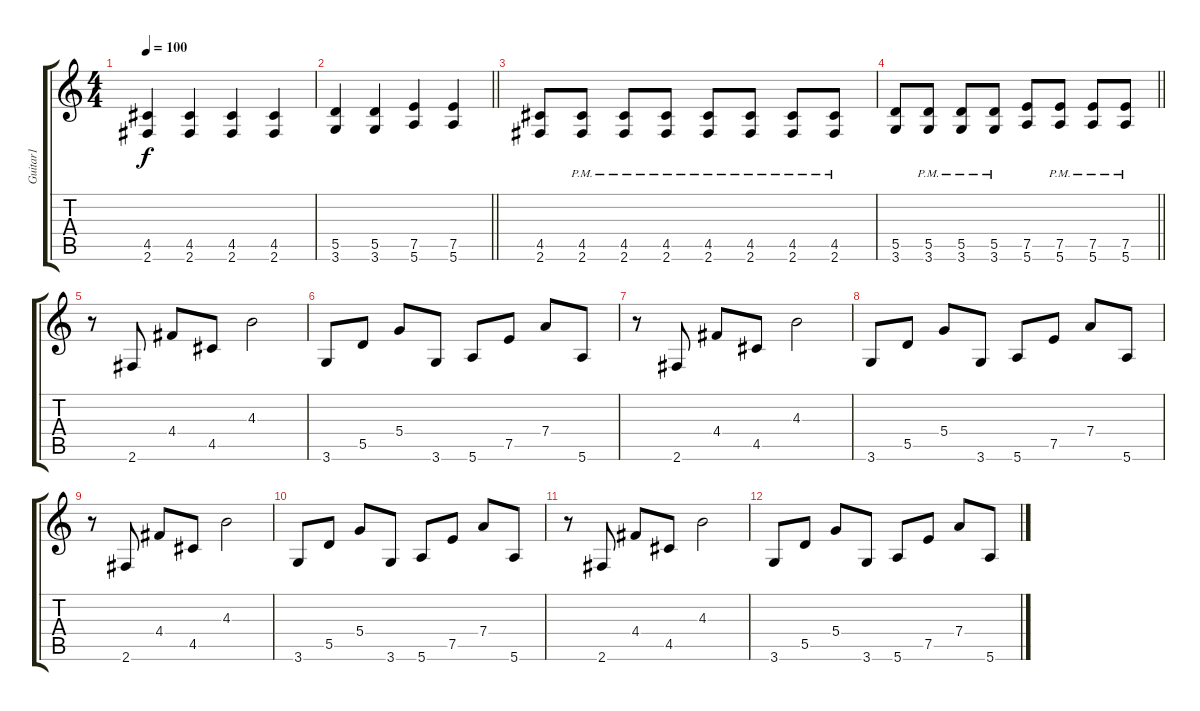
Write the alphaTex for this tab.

\track ("Guitar1" "Guitar1") {instrument distortionguitar}
\staff {score tabs}
\tuning (E4 B3 G3 D3 A2 E2) {hide}
\ts (4 4)
\tempo 100
\clef g2
\ks c
(4.5 2.6).4{dy f} (4.5 2.6).4 (4.5 2.6).4 (4.5 2.6).4 |
\barLineRight lightlight
(5.5 3.6).4 (5.5 3.6).4 (7.5 5.6).4 (7.5 5.6).4 |
(4.5 2.6).8 (4.5{pm} 2.6).8 (4.5{pm} 2.6{pm}).8 (4.5{pm} 2.6{pm}).8 (4.5{pm} 2.6{pm}).8 (4.5{pm} 2.6{pm}).8 (4.5{pm} 2.6{pm}).8 (4.5{pm} 2.6{pm}).8 |
\barLineRight lightlight
(5.5 3.6).8 (5.5{pm} 3.6{pm}).8 (5.5{pm} 3.6{pm}).8 (5.5{pm} 3.6{pm}).8 (7.5 5.6).8 (7.5{pm} 5.6{pm}).8 (7.5{pm} 5.6{pm}).8 (7.5{pm} 5.6{pm}).8 |
r.8{volume 15 instrument electricguitarclean} 2.6.8 4.4.8 4.5.8 4.3.2 |
3.6.8 5.5.8 5.4.8 3.6.8 5.6.8 7.5.8 7.4.8 5.6.8 |
r.8 2.6.8 4.4.8 4.5.8 4.3.2 |
3.6.8 5.5.8 5.4.8 3.6.8 5.6.8 7.5.8 7.4.8 5.6.8 |
r.8 2.6.8 4.4.8 4.5.8 4.3.2 |
3.6.8 5.5.8 5.4.8 3.6.8 5.6.8 7.5.8 7.4.8 5.6.8 |
r.8 2.6.8 4.4.8 4.5.8 4.3.2 |
3.6.8 5.5.8 5.4.8 3.6.8 5.6.8 7.5.8 7.4.8 5.6.8
